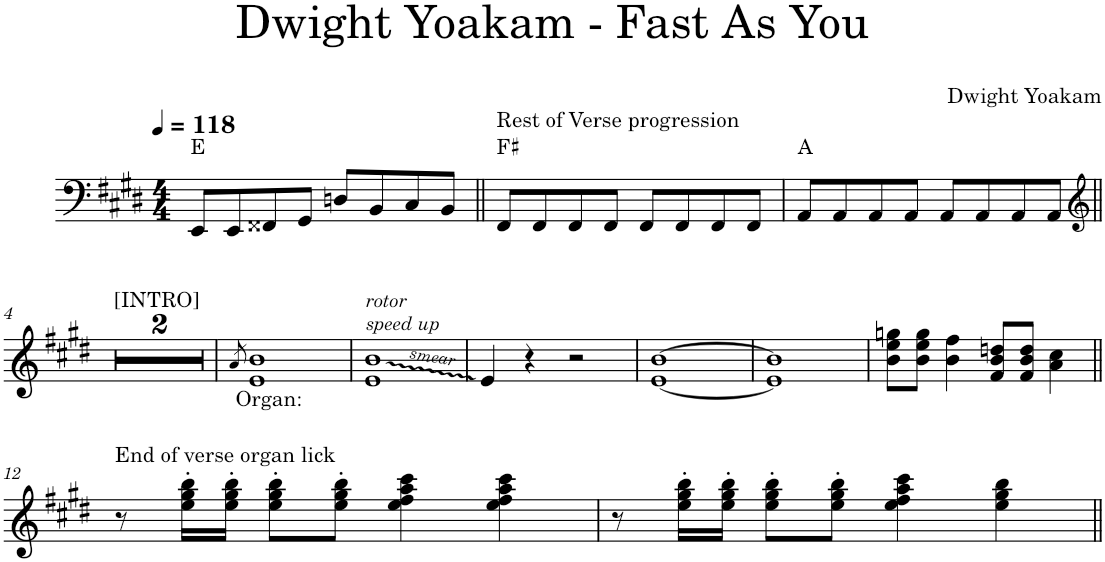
**kern	**harte
*part1	*part1
*staff1	*
*I"Piano	*
*I'Pno.	*
*clefF4	*
*k[f#c#g#d#]	*
*M4/4	*
*MM118	*
=1	=1
8EE/L	E:maj
8EE/	.
8FF##X/	.
8GG#/J	.
8Dn/L	.
8BB/	.
8C#/	.
8BB/J	.
=2||	=2||
!LO:TX:a:t=Rest of Verse progression	!
8FF#/L	F#:maj
8FF#/	.
8FF#/	.
8FF#/J	.
8FF#/L	.
8FF#/	.
8FF#/	.
8FF#/J	.
=3	=3
8AA/L	A:maj
8AA/	.
8AA/	.
8AA/J	.
8AA/L	.
8AA/	.
8AA/	.
8AA/J	.
!!LO:LB:g=z
=4||	=4||
*clefG2	*
!LO:TX:a:t=[INTRO]	!
1r	.
=5	=5
1r	.
=6	=6
8qa/	.
!LO:TX:b:t=Organ&colon;	!
1e 1b	.
=7	=7
!LO:TX:a:i:t=rotor	!
!LO:TX:a:t=speed up	!
1e 1b	.
=8	=8
4e/	.
4r	.
2r	.
=9	=9
[1e [1b	.
=10	=10
1e] 1b]	.
=11	=11
8b\ 8ee\ 8ggn\L	.
8b\ 8ee\ 8gg\J	.
4b\ 4ff#\	.
8f#/ 8b/ 8ddn/L	.
8f#/ 8b/ 8dd/J	.
4a\ 4cc#\	.
!!LO:LB:g=z
=12||	=12||
!LO:TX:a:t=End of verse organ lick	!
8r	.
16ee\' 16gg#\' 16bb\'LL	.
16ee\' 16gg#\' 16bb\'JJ	.
8ee\' 8gg#\' 8bb\'L	.
8ee\' 8gg#\' 8bb\'J	.
4ee\ 4ff#\ 4aa\ 4ccc#\	.
4ee\ 4ff#\ 4aa\ 4ccc#\	.
=	=
*-	*-
